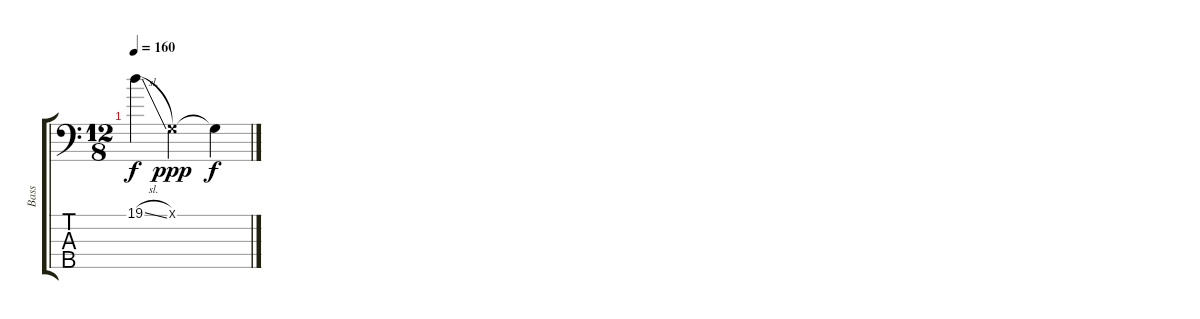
\track ("Bass" "Bass") {instrument electricbassfinger}
\staff {score tabs}
\tuning (G2 D2 A1 E1 B0) {hide}
\ts (12 8)
\tempo 160
\clef f4
\ks c
19.1{sl}.4{dy f} 0.1{x}.2{dy ppp} 0.1{t}.4{dy f}
